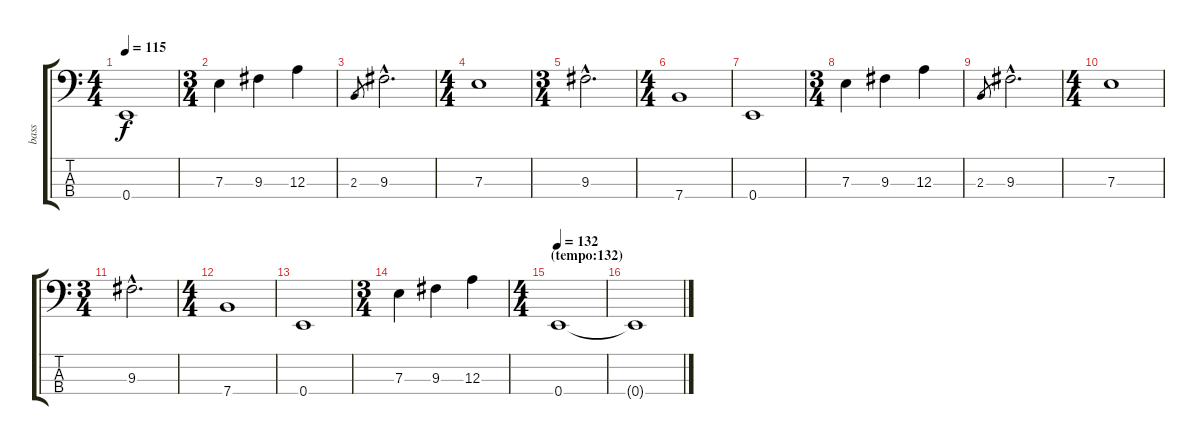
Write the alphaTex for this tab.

\track ("bass" "bass") {instrument electricbassfinger}
\staff {score tabs}
\tuning (G2 D2 A1 E1) {hide}
\ts (4 4)
\tempo 115
\clef f4
\ks c
0.4.1{dy f} |
\ts (3 4)
7.3.4 9.3.4 12.3.4 |
2.3.8{gr} 9.3{hac}.2{d} |
\ts (4 4)
7.3.1 |
\ts (3 4)
9.3{hac}.2{d} |
\ts (4 4)
7.4.1 |
0.4.1 |
\ts (3 4)
7.3.4 9.3.4 12.3.4 |
2.3.8{gr} 9.3{hac}.2{d} |
\ts (4 4)
7.3.1 |
\ts (3 4)
9.3{hac}.2{d} |
\ts (4 4)
7.4.1 |
0.4.1 |
\ts (3 4)
7.3.4 9.3.4 12.3.4 |
\ts (4 4)
\section ("" "(tempo:132)")
\tempo 132
0.4.1 |
0.4{t}.1
